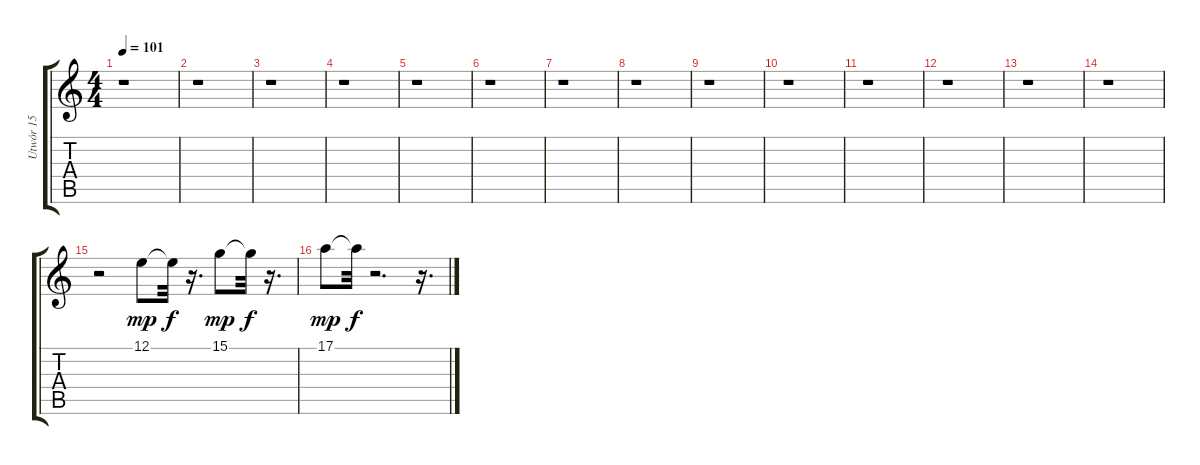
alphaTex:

\track ("Utwór 15" "Utwór 15") {instrument musicbox}
\staff {score tabs}
\tuning (E4 B3 G3 D3 A2 E2) {hide}
\ts (4 4)
\tempo 101
\clef g2
\ks c
r.1{dy p} |
r.1 |
r.1 |
r.1 |
r.1 |
r.1 |
r.1 |
r.1 |
r.1 |
r.1 |
r.1 |
r.1 |
r.1 |
r.1 |
r.2 12.1.8{dy mp} 12.1{t}.32{dy f} r.16{d} 15.1.8{dy mp} 15.1{t}.32{dy f} r.16{d} |
17.1.8{dy mp} 17.1{t}.32{dy f} r.2{d} r.16{d}
